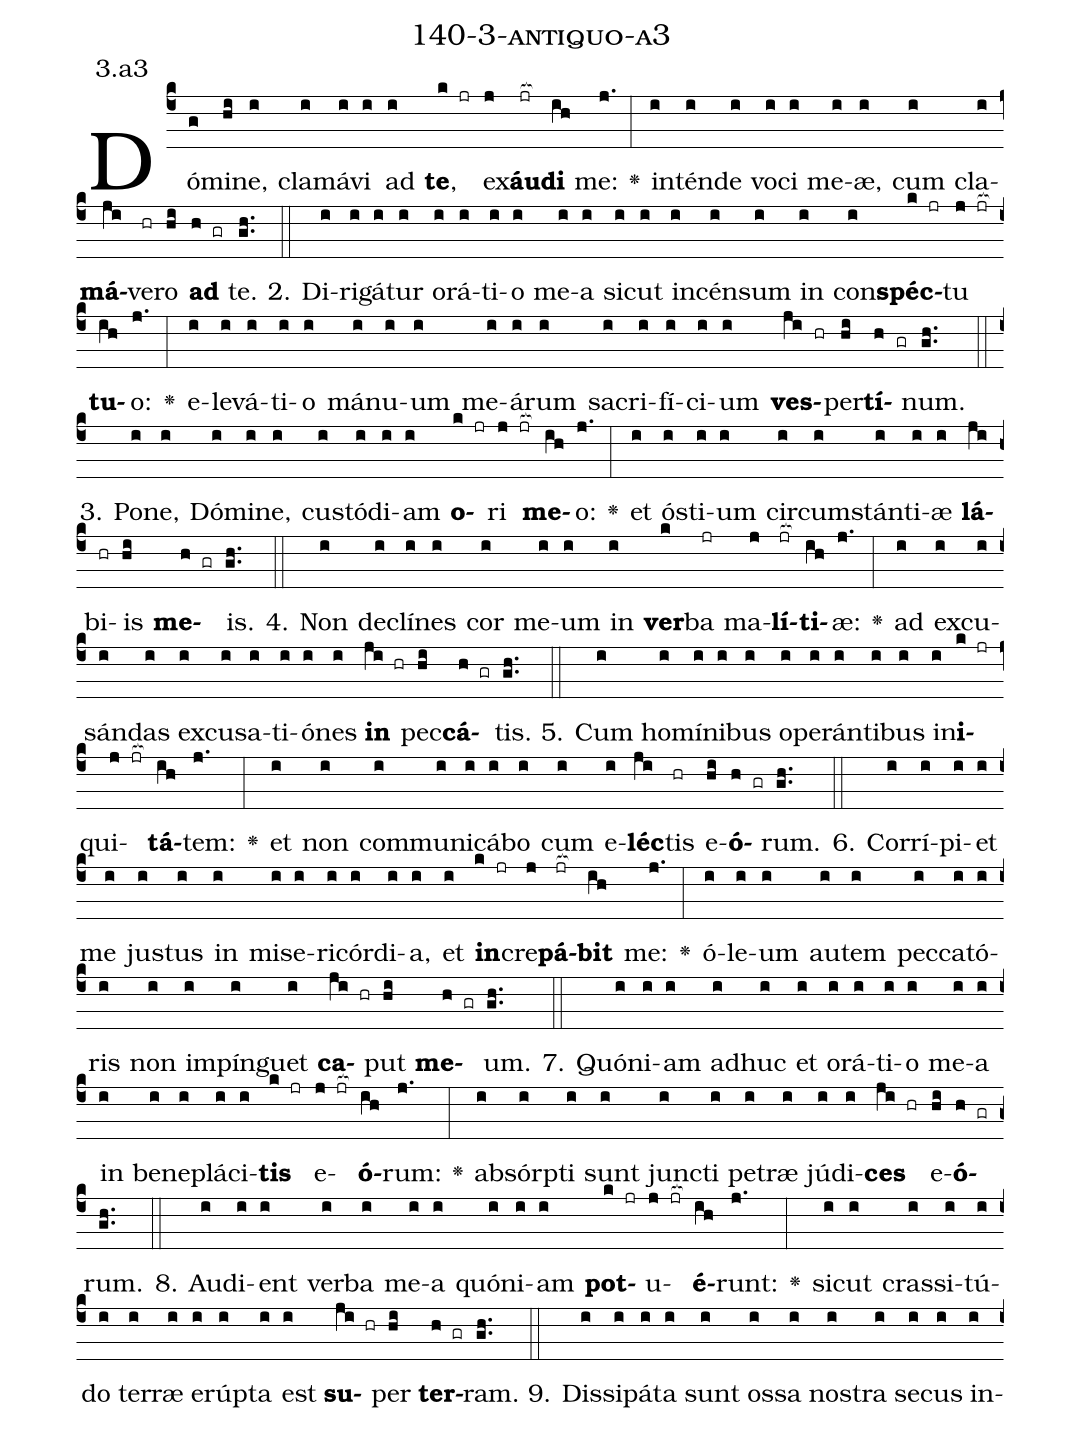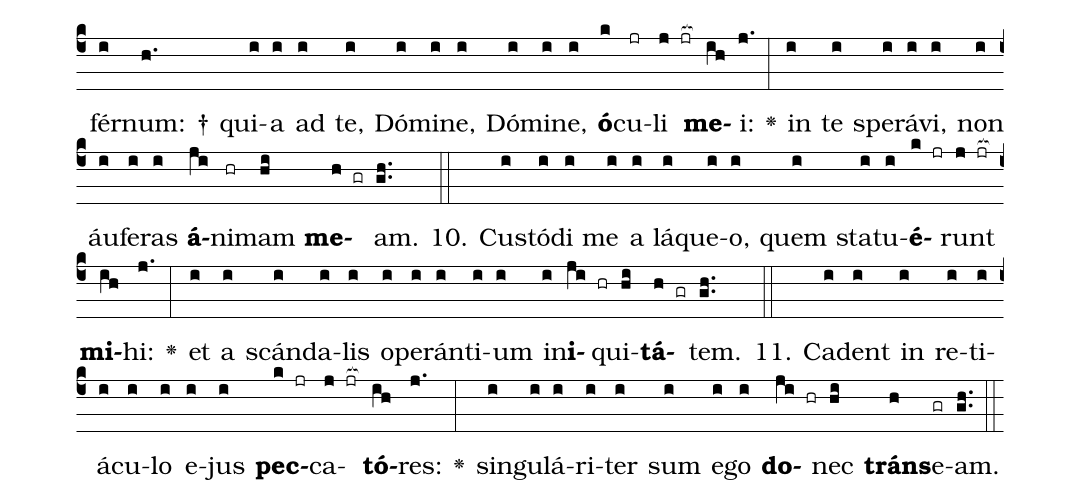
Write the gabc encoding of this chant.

name: 140-3-antiquo-a3;
annotation: 3.a3;
%%
(c4)Dó(g)mi(hi)ne,(i) cla(i)má(i)vi(i) ad(i) <b>te</b>,(k jr) ex(j)<b>áu</b>(jr[ocb:1{])<b>di</b>(ih[ocb:0}]) me:(j.) <v>\greheightstar</v>(:) in(i)tén(i)de(i) vo(i)ci(i) me(i)æ,(i) cum(i) cla(i)<b>má</b>(ji)ve(hr)ro(hi) <b>ad</b>(h gr) te.(gh..) (::)
2. Di(i)ri(i)gá(i)tur(i) o(i)rá(i)ti(i)o(i) me(i)a(i) sic(i)ut(i) in(i)cén(i)sum(i) in(i) con(i)<b>spéc</b>(k jr)tu(j jr[ocb:1{]) <b>tu</b>(ih[ocb:0}])o:(j.) <v>\greheightstar</v>(:) e(i)le(i)vá(i)ti(i)o(i) má(i)nu(i)um(i) me(i)á(i)rum(i) sa(i)cri(i)fí(i)ci(i)um(i) <b>ves</b>(ji hr)per(hi)<b>tí</b>(h gr)num.(gh..) (::)
3. Po(i)ne,(i) Dó(i)mi(i)ne,(i) cus(i)tó(i)di(i)am(i) <b>o</b>(k jr)ri(j jr[ocb:1{]) <b>me</b>(ih[ocb:0}])o:(j.) <v>\greheightstar</v>(:) et(i) ós(i)ti(i)um(i) cir(i)cum(i)stán(i)ti(i)æ(i) <b>lá</b>(ji)bi(hr)is(hi) <b>me</b>(h gr)is.(gh..) (::)
4. Non(i) de(i)clí(i)nes(i) cor(i) me(i)um(i) in(i) <b>ver</b>(k)ba(jr) ma(j)<b>lí</b>(jr[ocb:1{])<b>ti</b>(ih[ocb:0}])æ:(j.) <v>\greheightstar</v>(:) ad(i) ex(i)cu(i)sán(i)das(i) ex(i)cu(i)sa(i)ti(i)ó(i)nes(i) <b>in</b>(ji hr) pec(hi)<b>cá</b>(h gr)tis.(gh..) (::)
5. Cum(i) ho(i)mí(i)ni(i)bus(i) o(i)pe(i)rán(i)ti(i)bus(i) in(i)<b>i</b>(k jr)qui(j jr[ocb:1{])<b>tá</b>(ih[ocb:0}])tem:(j.) <v>\greheightstar</v>(:) et(i) non(i) com(i)mu(i)ni(i)cá(i)bo(i) cum(i) e(i)<b>léc</b>(ji)tis(hr) e(hi)<b>ó</b>(h gr)rum.(gh..) (::)
6. Cor(i)rí(i)pi(i)et(i) me(i) jus(i)tus(i) in(i) mi(i)se(i)ri(i)cór(i)di(i)a,(i) et(i) <b>in</b>(k jr)cre(j)<b>pá</b>(jr[ocb:1{])<b>bit</b>(ih[ocb:0}]) me:(j.) <v>\greheightstar</v>(:) ó(i)le(i)um(i) au(i)tem(i) pec(i)ca(i)tó(i)ris(i) non(i) im(i)pín(i)guet(i) <b>ca</b>(ji hr)put(hi) <b>me</b>(h gr)um.(gh..) (::)
7. Quón(i)i(i)am(i) ad(i)huc(i) et(i) o(i)rá(i)ti(i)o(i) me(i)a(i) in(i) be(i)ne(i)plá(i)ci(i)<b>tis</b>(k jr) e(j jr[ocb:1{])<b>ó</b>(ih[ocb:0}])rum:(j.) <v>\greheightstar</v>(:) ab(i)sórp(i)ti(i) sunt(i) junc(i)ti(i) pe(i)træ(i) jú(i)di(i)<b>ces</b>(ji hr) e(hi)<b>ó</b>(h gr)rum.(gh..) (::)
8. Au(i)di(i)ent(i) ver(i)ba(i) me(i)a(i) quón(i)i(i)am(i) <b>pot</b>(k jr)u(j jr[ocb:1{])<b>é</b>(ih[ocb:0}])runt:(j.) <v>\greheightstar</v>(:) sic(i)ut(i) cras(i)si(i)tú(i)do(i) ter(i)ræ(i) e(i)rúp(i)ta(i) est(i) <b>su</b>(ji hr)per(hi) <b>ter</b>(h gr)ram.(gh..) (::)
9. Dis(i)si(i)pá(i)ta(i) sunt(i) os(i)sa(i) nos(i)tra(i) se(i)cus(i) in(i)fér(i)num: †(h.) qui(i)a(i) ad(i) te,(i) Dó(i)mi(i)ne,(i) Dó(i)mi(i)ne,(i) <b>ó</b>(k)cu(jr)li(j jr[ocb:1{]) <b>me</b>(ih[ocb:0}])i:(j.) <v>\greheightstar</v>(:) in(i) te(i) spe(i)rá(i)vi,(i) non(i) áu(i)fe(i)ras(i) <b>á</b>(ji)ni(hr)mam(hi) <b>me</b>(h gr)am.(gh..) (::)
10. Cus(i)tó(i)di(i) me(i) a(i) lá(i)que(i)o,(i) quem(i) sta(i)tu(i)<b>é</b>(k jr)runt(j jr[ocb:1{]) <b>mi</b>(ih[ocb:0}])hi:(j.) <v>\greheightstar</v>(:) et(i) a(i) scán(i)da(i)lis(i) o(i)pe(i)rán(i)ti(i)um(i) in(i)<b>i</b>(ji hr)qui(hi)<b>tá</b>(h gr)tem.(gh..) (::)
11. Ca(i)dent(i) in(i) re(i)ti(i)á(i)cu(i)lo(i) e(i)jus(i) <b>pec</b>(k jr)ca(j jr[ocb:1{])<b>tó</b>(ih[ocb:0}])res:(j.) <v>\greheightstar</v>(:) sin(i)gu(i)lá(i)ri(i)ter(i) sum(i) e(i)go(i) <b>do</b>(ji hr)nec(hi) <b>tráns</b>(h)e(gr)am.(gh..) (::)
